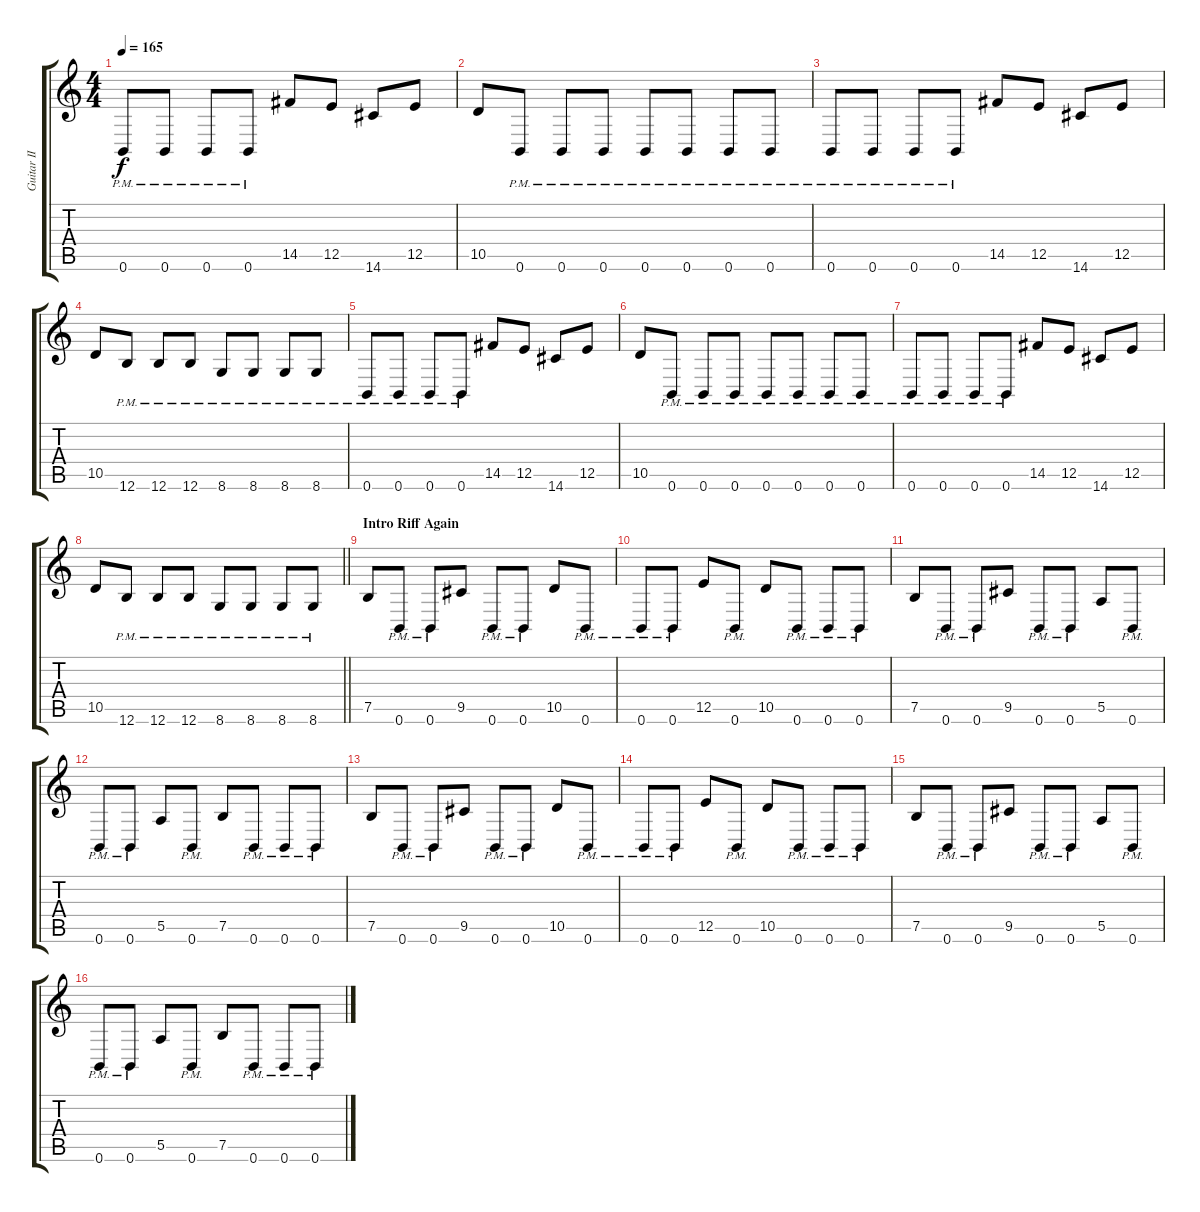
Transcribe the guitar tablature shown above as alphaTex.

\track ("Guitar II" "Guitar II") {instrument distortionguitar}
\staff {score tabs}
\tuning (B3 Gb3 D3 A2 E2 B1) {hide}
\ts (4 4)
\tempo 165
\clef g2
\ks c
0.6{pm}.8{dy f} 0.6{pm}.8 0.6{pm}.8 0.6{pm}.8 14.5.8 12.5.8 14.6.8 12.5.8 |
10.5.8 0.6{pm}.8 0.6{pm}.8 0.6{pm}.8 0.6{pm}.8 0.6{pm}.8 0.6{pm}.8 0.6{pm}.8 |
0.6{pm}.8 0.6{pm}.8 0.6{pm}.8 0.6{pm}.8 14.5.8 12.5.8 14.6.8 12.5.8 |
10.5.8 12.6{pm}.8 12.6{pm}.8 12.6{pm}.8 8.6{pm}.8 8.6{pm}.8 8.6{pm}.8 8.6{pm}.8 |
0.6{pm}.8 0.6{pm}.8 0.6{pm}.8 0.6{pm}.8 14.5.8 12.5.8 14.6.8 12.5.8 |
10.5.8 0.6{pm}.8 0.6{pm}.8 0.6{pm}.8 0.6{pm}.8 0.6{pm}.8 0.6{pm}.8 0.6{pm}.8 |
0.6{pm}.8 0.6{pm}.8 0.6{pm}.8 0.6{pm}.8 14.5.8 12.5.8 14.6.8 12.5.8 |
\barLineRight lightlight
10.5.8 12.6{pm}.8 12.6{pm}.8 12.6{pm}.8 8.6{pm}.8 8.6{pm}.8 8.6{pm}.8 8.6{pm}.8 |
\section ("" "Intro Riff Again")
7.5.8 0.6{pm}.8 0.6{pm}.8 9.5.8 0.6{pm}.8 0.6{pm}.8 10.5.8 0.6{pm}.8 |
0.6{pm}.8 0.6{pm}.8 12.5.8 0.6{pm}.8 10.5.8 0.6{pm}.8 0.6{pm}.8 0.6{pm}.8 |
7.5.8 0.6{pm}.8 0.6{pm}.8 9.5.8 0.6{pm}.8 0.6{pm}.8 5.5.8 0.6{pm}.8 |
0.6{pm}.8 0.6{pm}.8 5.5.8 0.6{pm}.8 7.5.8 0.6{pm}.8 0.6{pm}.8 0.6{pm}.8 |
7.5.8 0.6{pm}.8 0.6{pm}.8 9.5.8 0.6{pm}.8 0.6{pm}.8 10.5.8 0.6{pm}.8 |
0.6{pm}.8 0.6{pm}.8 12.5.8 0.6{pm}.8 10.5.8 0.6{pm}.8 0.6{pm}.8 0.6{pm}.8 |
7.5.8 0.6{pm}.8 0.6{pm}.8 9.5.8 0.6{pm}.8 0.6{pm}.8 5.5.8 0.6{pm}.8 |
0.6{pm}.8 0.6{pm}.8 5.5.8 0.6{pm}.8 7.5.8 0.6{pm}.8 0.6{pm}.8 0.6{pm}.8
